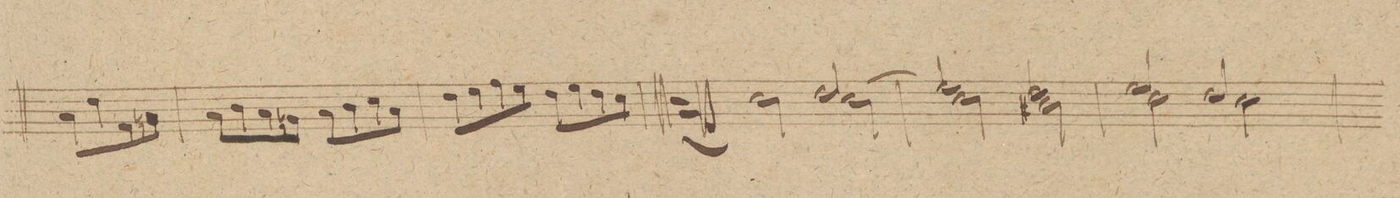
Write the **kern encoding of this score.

**kern	**dynam
*I"Alto Viola.	*
*clefF4	*
*k[]	*
*met(c|)	*
*M2/2	*
8C\L	.
8F\	.
8AA\	.
8BBn\J	.
=33	=33
8C\L	.
8D\	.
8C\	.
8BBn\J	.
8C\L	.
8D\	.
8E\	.
8C\J	.
=34	=34
8F\L	.
8G\	.
8A\	.
8G\J	.
8F\L	.
8G\	.
8F\	.
8E\J	.
=35	=35
*clefC3	*
*^	*
*2\right	*	*
2d\	2ryy	.
(2d\	2e/	.
=36	=36	=36
2f/)	2d\	.
2e/	2c#X\	.
=37	=37	=37
2c\	2f/	.
2d\	2e/	.
=38	=38	=38
*-	*-	*-
